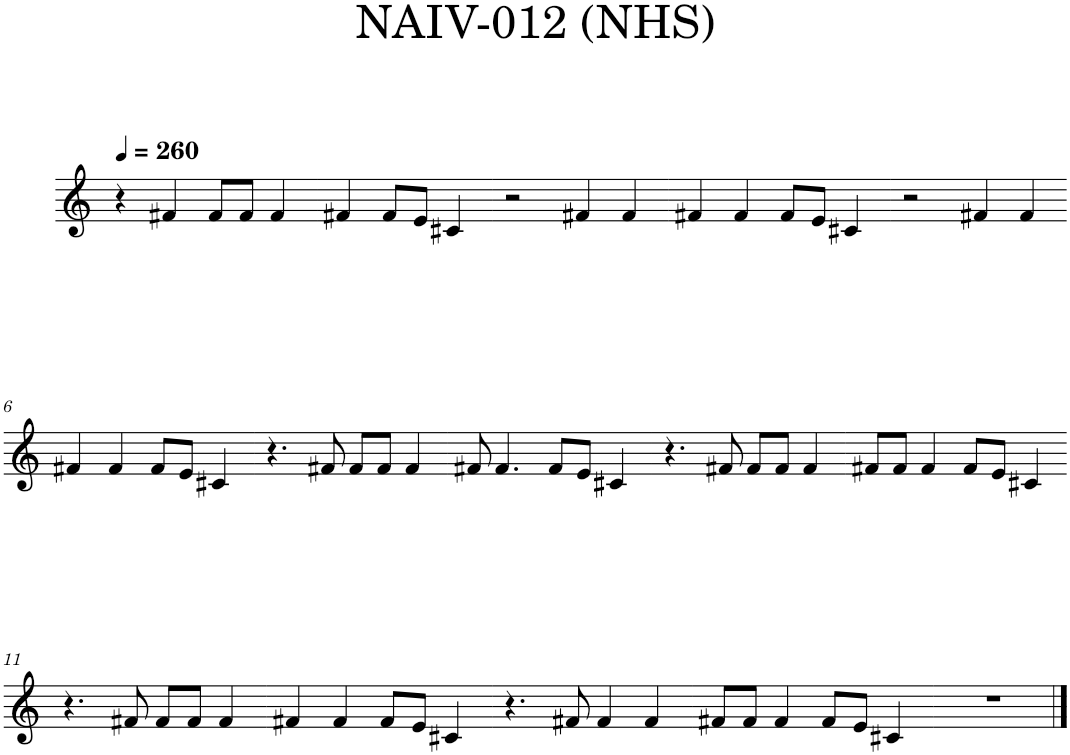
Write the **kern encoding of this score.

**kern
*part1
*staff1
*I"Piano
*I'Pno.
*clefG2
*k[]
=1
4r
4f#X/
8f#/L
8f#/J
4f#/
=2
4f#X/
8f#/L
8e/J
4c#X/
=3
2r
4f#X/
4f#/
=4
4f#X/
4f#/
8f#/L
8e/J
4c#X/
=5
2r
4f#X/
4f#/
!!LO:LB:g=z
=6
4f#X/
4f#/
8f#/L
8e/J
4c#X/
=7
4.r
8f#X/
8f#/L
8f#/J
4f#/
=8
8f#X/
4.f#/
8f#/L
8e/J
4c#X/
=9
4.r
8f#X/
8f#/L
8f#/J
4f#/
=10
8f#X/L
8f#/J
4f#/
8f#/L
8e/J
4c#X/
!!LO:LB:g=z
=11
4.r
8f#X/
8f#/L
8f#/J
4f#/
=12
4f#X/
4f#/
8f#/L
8e/J
4c#X/
=13
4.r
8f#X/
4f#/
4f#/
=14
8f#X/L
8f#/J
4f#/
8f#/L
8e/J
4c#X/
=15
1r
==
*-
